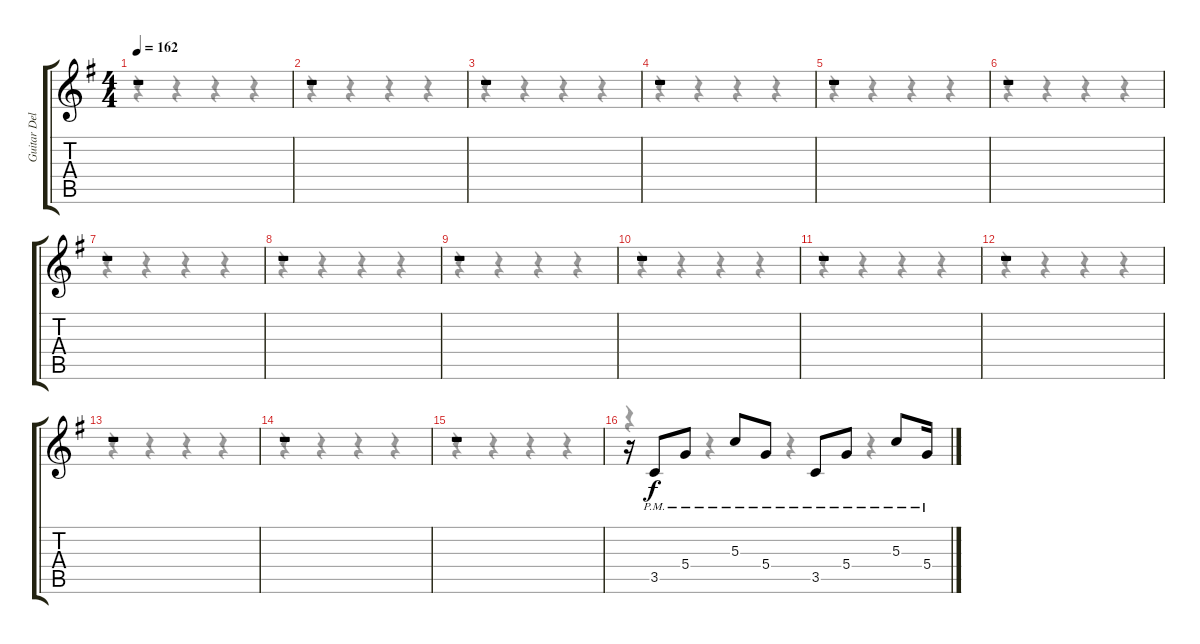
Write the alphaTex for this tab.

\track ("Guitar Deley" "Guitar Del") {instrument distortionguitar}
\staff {score tabs}
\tuning (E4 B3 G3 D3 A2 E2) {hide}
\voice
\ts (4 4)
\tempo 162
\clef g2
\ks g
r.1{dy f} |
r.1 |
r.1 |
r.1 |
r.1 |
r.1 |
r.1 |
r.1 |
r.1 |
r.1 |
r.1 |
r.1 |
r.1 |
r.1 |
r.1 |
r.16 3.5{pm}.8 5.4{pm}.8 5.3{pm}.8 5.4{pm}.8 3.5{pm}.8 5.4{pm}.8 5.3{pm}.8 5.4{pm}.16
\voice
\clef g2
\ottava regular
\simile none
\ks g
r.4{dy f} r.4 r.4 r.4 |
r.4 r.4 r.4 r.4 |
r.4 r.4 r.4 r.4 |
r.4 r.4 r.4 r.4 |
r.4 r.4 r.4 r.4 |
r.4 r.4 r.4 r.4 |
r.4 r.4 r.4 r.4 |
r.4 r.4 r.4 r.4 |
r.4 r.4 r.4 r.4 |
r.4 r.4 r.4 r.4 |
r.4 r.4 r.4 r.4 |
r.4 r.4 r.4 r.4 |
r.4 r.4 r.4 r.4 |
r.4 r.4 r.4 r.4 |
r.4 r.4 r.4 r.4 |
r.4 r.4 r.4 r.4
